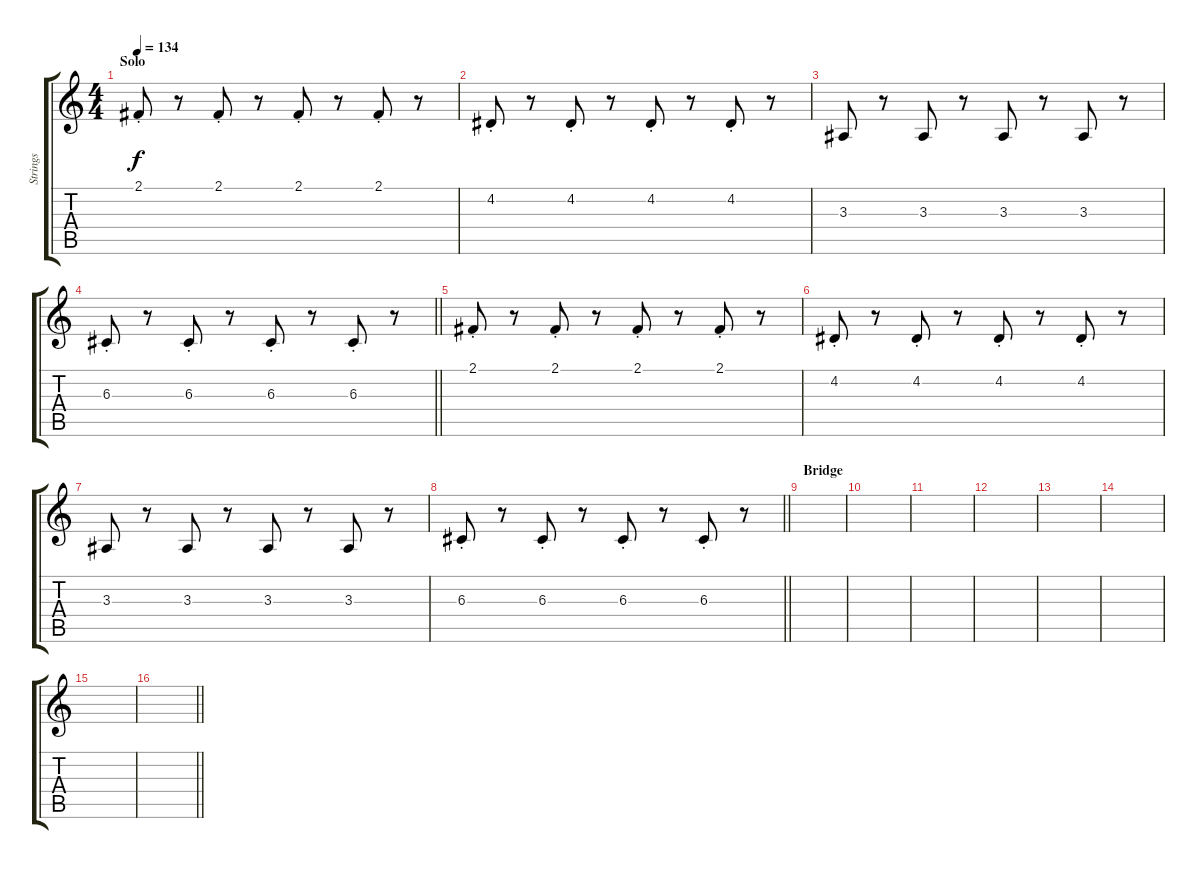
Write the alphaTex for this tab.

\track ("Strings" "Strings") {instrument cello}
\staff {score tabs}
\tuning (E4 B3 G3 D3 A2 Db2) {hide}
\ts (4 4)
\section ("" "Solo")
\tempo 134
\clef g2
\ks c
2.1{st}.8{dy f volume 12 balance 3 instrument stringensemble1} r.8 2.1{st}.8 r.8 2.1{st}.8 r.8 2.1{st}.8 r.8 |
4.2{st}.8 r.8 4.2{st}.8 r.8 4.2{st}.8 r.8 4.2{st}.8 r.8 |
3.3.8 r.8 3.3.8 r.8 3.3.8 r.8 3.3.8 r.8 |
\barLineRight lightlight
6.3{st}.8 r.8 6.3{st}.8 r.8 6.3{st}.8 r.8 6.3{st}.8 r.8 |
2.1{st}.8{volume 12 instrument stringensemble1} r.8 2.1{st}.8 r.8 2.1{st}.8 r.8 2.1{st}.8 r.8 |
4.2{st}.8 r.8 4.2{st}.8 r.8 4.2{st}.8 r.8 4.2{st}.8 r.8 |
3.3.8 r.8 3.3.8 r.8 3.3.8 r.8 3.3.8 r.8 |
\barLineRight lightlight
6.3{st}.8 r.8 6.3{st}.8 r.8 6.3{st}.8 r.8 6.3{st}.8 r.8 |
\section ("" "Bridge")
|
|
|
|
|
|
|
\barLineRight lightlight
